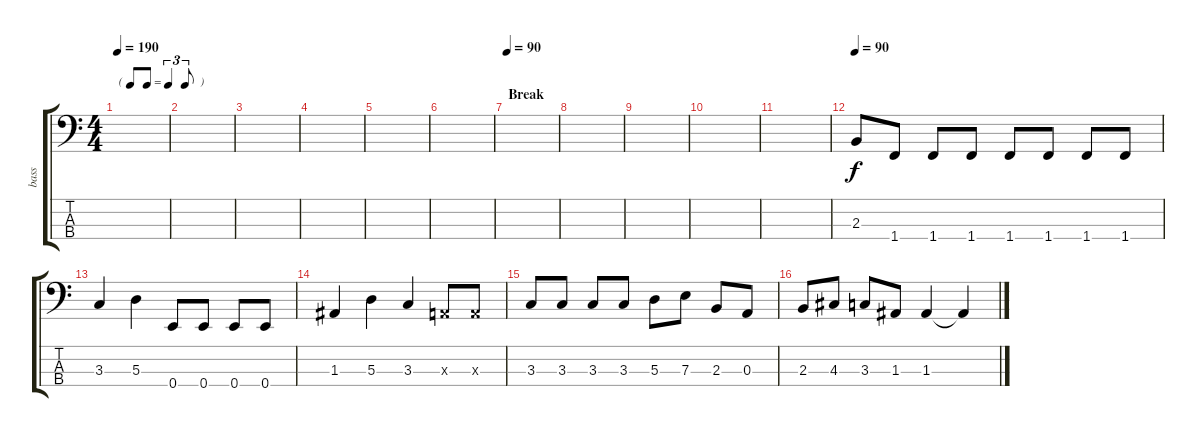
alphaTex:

\track ("bass" "bass") {instrument slapbass2}
\staff {score tabs}
\tuning (G2 D2 A1 E1) {hide}
\ts (4 4)
\tf triplet8th
\tempo 190
\clef f4
\ks c
|
|
|
|
|
|
\section ("" "Break")
\tempo 90
|
|
|
|
|
\tempo 90
2.3.8{instrument electricbassfinger} 1.4.8 1.4.8 1.4.8 1.4.8 1.4.8 1.4.8 1.4.8 |
3.3.4 5.3.4 0.4.8 0.4.8 0.4.8 0.4.8 |
1.3.4 5.3.4 3.3.4 0.3{x}.8 0.3{x}.8 |
3.3.8 3.3.8 3.3.8 3.3.8 5.3.8 7.3.8 2.3.8 0.3.8 |
2.3.8 4.3.8 3.3.8 1.3.8 1.3.4 1.3{t}.4
